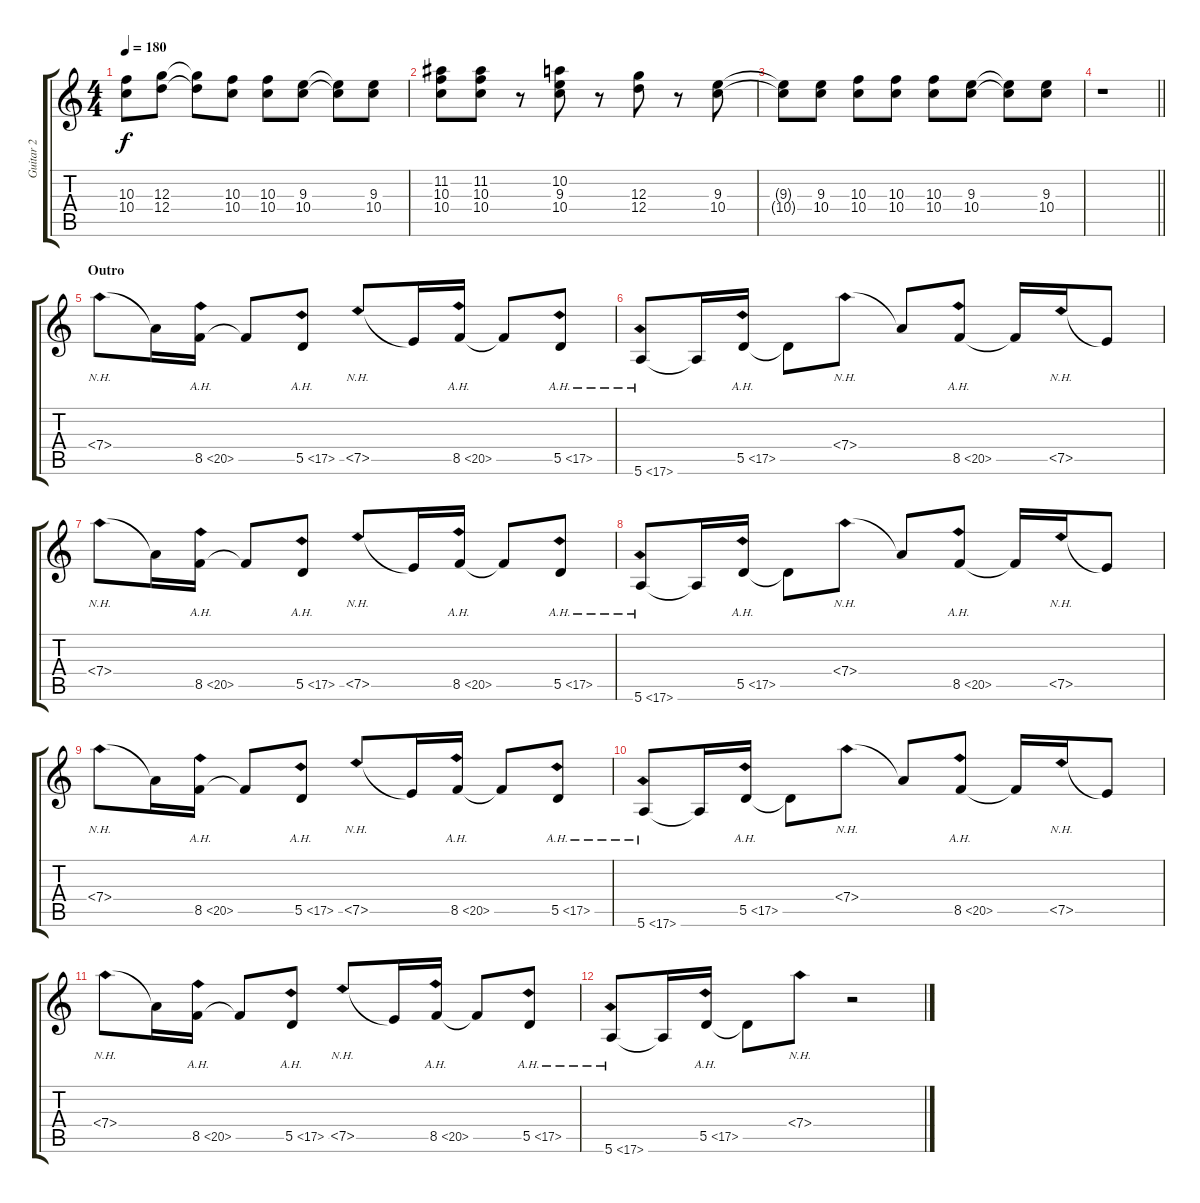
\track ("Guitar 2" "Guitar 2") {instrument overdrivenguitar}
\staff {score tabs}
\tuning (E4 B3 G3 D3 A2 E2) {hide}
\ts (4 4)
\tempo 180
\clef g2
\ks c
(10.3 10.4).8{dy f} (12.3 12.4).8 (12.3{t} 12.4{t}).8 (10.3 10.4).8 (10.3 10.4).8 (9.3 10.4).8 (9.3{t} 10.4{t}).8 (9.3 10.4).8 |
(11.2 10.3 10.4).8 (11.2 10.3 10.4).8 r.8 (10.2 9.3 10.4).8 r.8 (12.3 12.4).8 r.8 (9.3 10.4).8 |
(9.3{t} 10.4{t}).8 (9.3 10.4).8 (10.3 10.4).8 (10.3 10.4).8 (10.3 10.4).8 (9.3 10.4).8 (9.3{t} 10.4{t}).8 (9.3 10.4).8 |
\barLineRight lightlight
r.1 |
\section ("" "Outro")
7.4{nh}.8 7.4{t}.16 8.5{ah 12}.16 8.5{t}.8 5.5{ah 12}.8 7.5{nh}.8 7.5{t}.16 8.5{ah 12}.16 8.5{t}.8 5.5{ah 12}.8 |
5.6{ah 12}.8 5.6{t}.16 5.5{ah 12}.16 5.5{t}.8 7.4{nh}.8 7.4{t}.8 8.5{ah 12}.8 8.5{t}.16 7.5{nh}.16 7.5{t}.8 |
7.4{nh}.8 7.4{t}.16 8.5{ah 12}.16 8.5{t}.8 5.5{ah 12}.8 7.5{nh}.8 7.5{t}.16 8.5{ah 12}.16 8.5{t}.8 5.5{ah 12}.8 |
5.6{ah 12}.8 5.6{t}.16 5.5{ah 12}.16 5.5{t}.8 7.4{nh}.8 7.4{t}.8 8.5{ah 12}.8 8.5{t}.16 7.5{nh}.16 7.5{t}.8 |
7.4{nh}.8 7.4{t}.16 8.5{ah 12}.16 8.5{t}.8 5.5{ah 12}.8 7.5{nh}.8 7.5{t}.16 8.5{ah 12}.16 8.5{t}.8 5.5{ah 12}.8 |
5.6{ah 12}.8 5.6{t}.16 5.5{ah 12}.16 5.5{t}.8 7.4{nh}.8 7.4{t}.8 8.5{ah 12}.8 8.5{t}.16 7.5{nh}.16 7.5{t}.8 |
7.4{nh}.8 7.4{t}.16 8.5{ah 12}.16 8.5{t}.8 5.5{ah 12}.8 7.5{nh}.8 7.5{t}.16 8.5{ah 12}.16 8.5{t}.8 5.5{ah 12}.8 |
5.6{ah 12}.8 5.6{t}.16 5.5{ah 12}.16 5.5{t}.8 7.4{nh}.8 r.2
